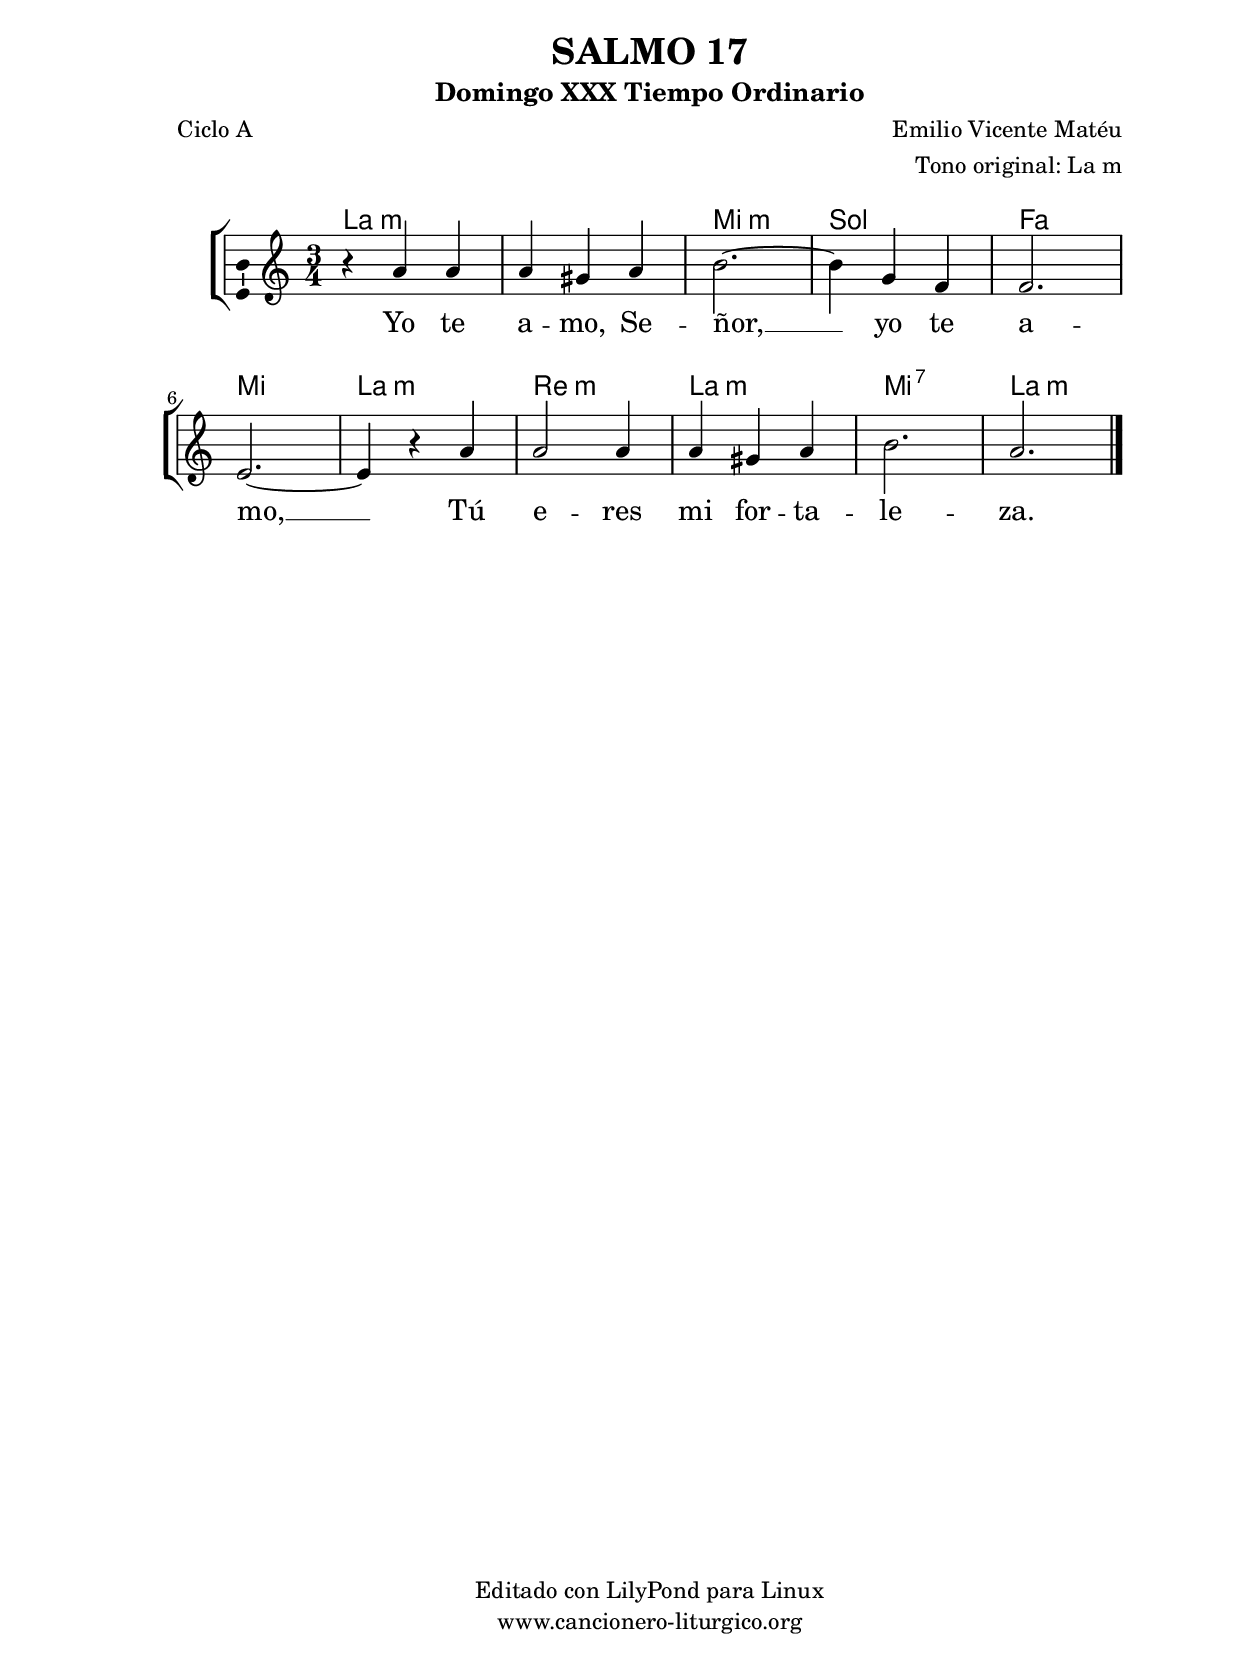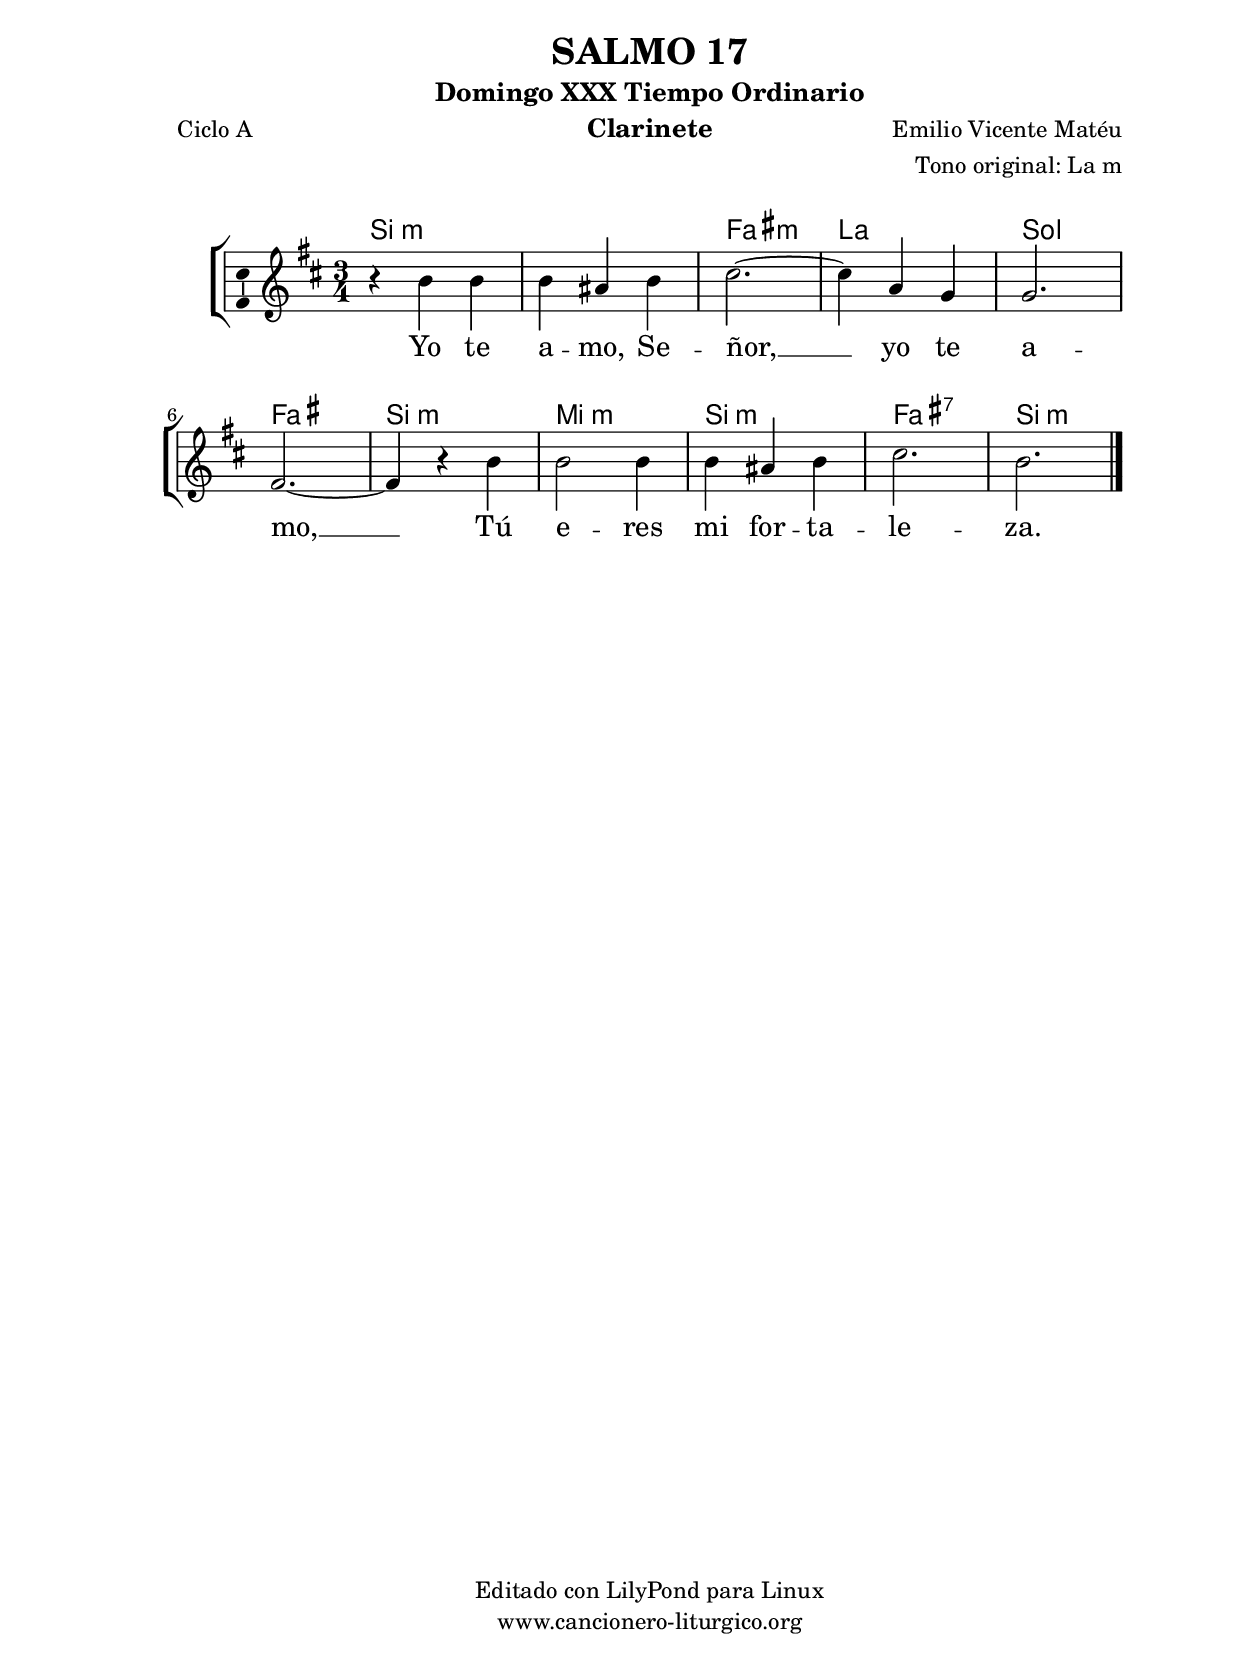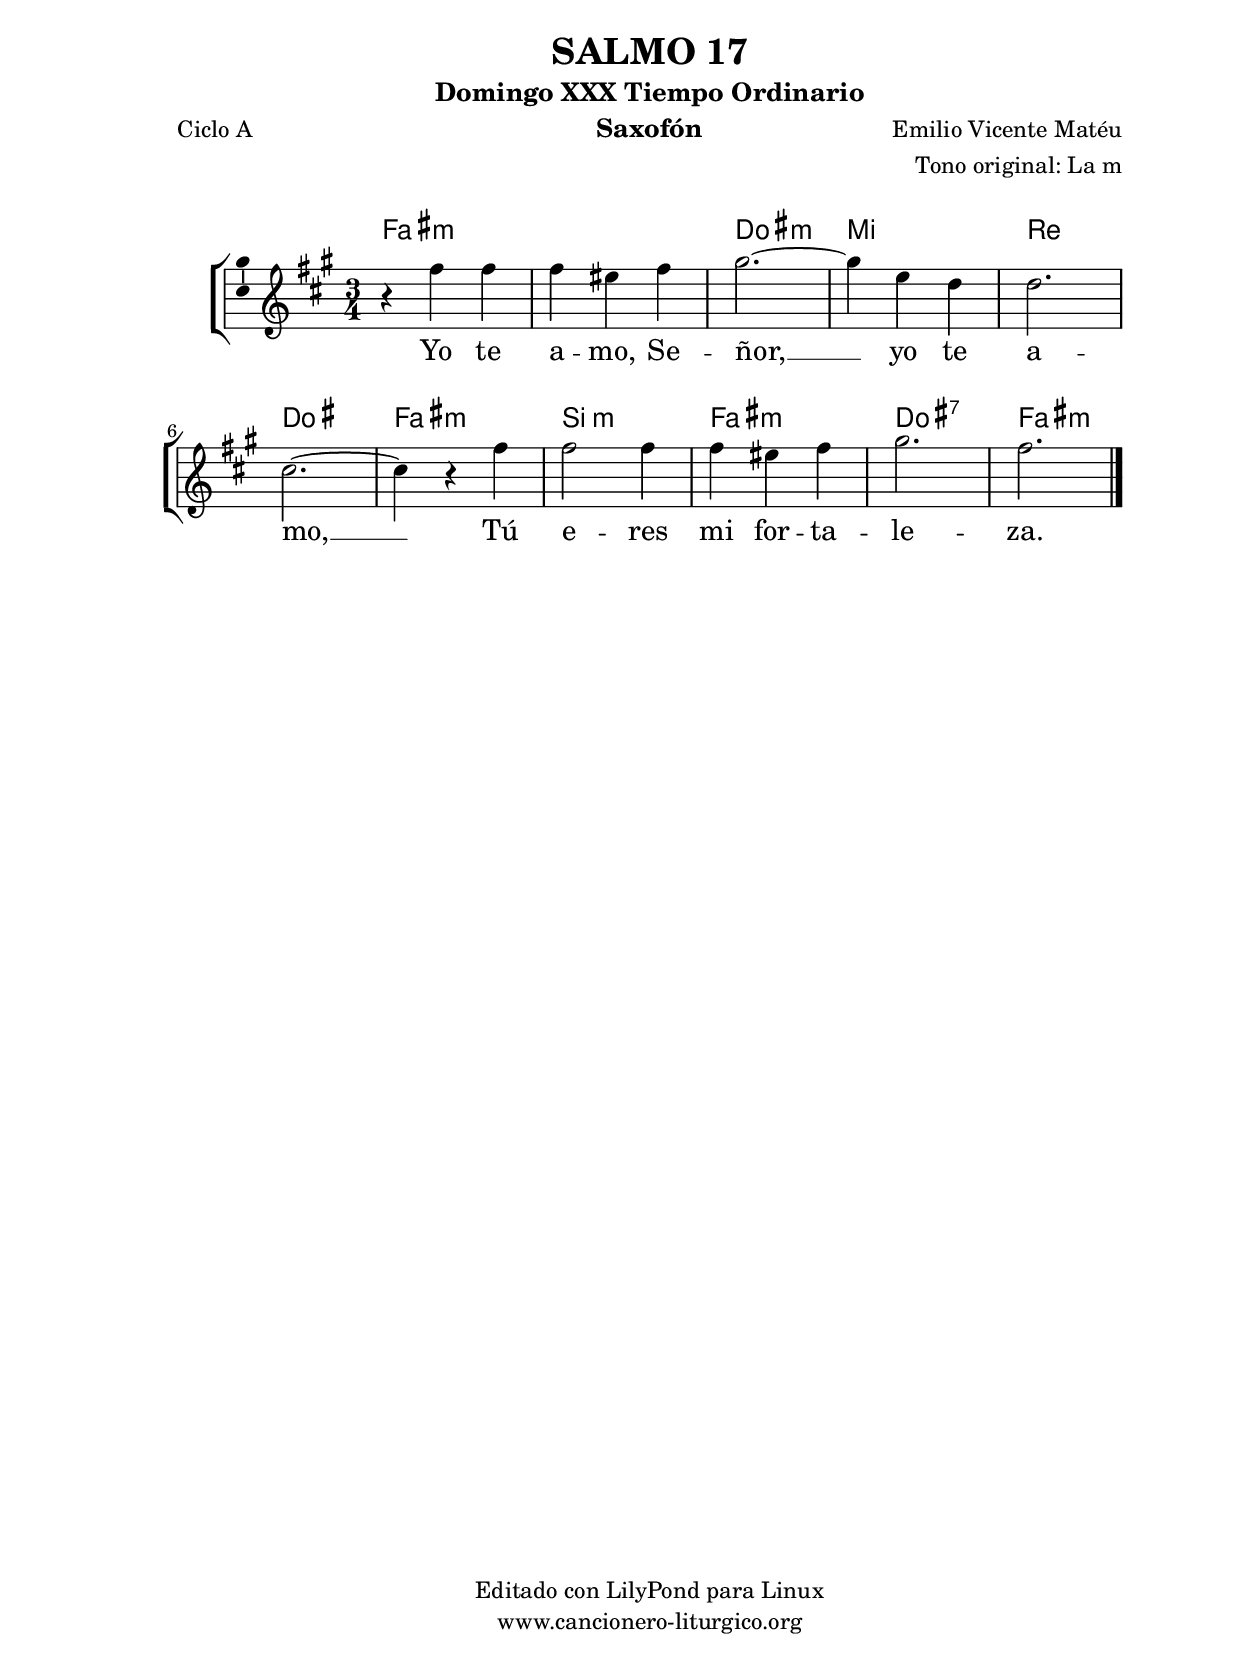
%
%para convertir .midi en .wav:
%timidity filename.midi -Ow -o finename.wav
%
%
%Para convertir de .wav a .mp3:
%lame -h -m j filename.wav
%
%
%para escuchar el midi:
%timidity nombrefichero.midi
%


%versión de lilypond para la que se ha escrito esta partitura:
\version "2.16.0"

	%Tamaño papel
	#(set-default-paper-size "a4")
	%Tamaño partitura
	#(set-global-staff-size 20)
	%No responde al pulsar sobre una nota
	#(ly:set-option 'point-and-click #f)

%parámetros del encabezamiento:
\header {
	title = "SALMO 17"
	subtitle = "Domingo XXX Tiempo Ordinario"
	composer = "Emilio Vicente Matéu"
	poet = "Ciclo A"
	meter = ""
	arranger = "Tono original: La m"
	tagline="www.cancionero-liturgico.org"
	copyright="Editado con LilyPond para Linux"
	}

%parámetros asociados al papel:
\paper  {
	oddHeaderMarkup = \markup {\fill-line { \on-the-fly #not-first-page \fromproperty #'header:title \on-the-fly #not-first-page \fromproperty #'header:composer }}
	evenHeaderMarkup = \markup {\fill-line { \fromproperty #'header:composer \fromproperty #'header:title }}
	#(set-paper-size "a4")
	print-page-number = ##f
	first-page-number = 1
	print-first-page-number = ##f
%	head-separation = 3.0 \cm
	top-margin = 2.0 \cm
	bottom-margin = 0.5\cm
%%%	bottom-margin = -1.0\cm
	left-margin = 3.0 \cm
	line-width = 16.0 \cm 
	indent = 8\mm
	interscoreline = 2.\mm
	between-system-space = 15\mm
%	para que las partituras no llenen la hoja:
	ragged-bottom = ##t
%	idem para la última hoja:
	ragged-last-bottom = ##f
%	para que las partituras llenen el ancho del papel:
	ragged-last = ##f
	after-title-space = 2.5 \cm
%page-count=1
%system-count=8

	%Flexible Vertical Spacing
%	markup-markup-spacing =
%	#'((basic-distance . 15) (minimum-distance . 15) (padding . 3))
	markup-system-spacing =
	#'((basic-distance . 15) (minimum-distance . 15) (padding . 3))
	system-system-spacing =
	#'((basic-distance . 15) (minimum-distance . 15) (padding . 3))
	score-system-spacing =
	#'((basic-distance . 15) (minimum-distance . 15) (padding . 5))
%	top-system-spacing = % header
%	#'((basic-distance . 8) (minimum-distance . 0) (padding . 3))
%	top-markup-spacing =
%	#'((basic-distance . 20) (minimum-distance . 20) (padding . 3))
	last-bottom-spacing = % footer
	#'((basic-distance . 5) (minimum-distance . 5) (padding . 3))
%	score-markup-spacing =
%	#'((basic-distance . 16) (minimum-distance . 13) (padding . 3))

	}


%parámetros que afectan a toda la partitura:
global =  {
	%clave de sol (G):
	\clef G
	%armadura:
%	\transpose ees f
	\key a \minor
	\tempo 4=130
	\set Score.tempoHideNote = ##t
	}


acordes = {
	\italianChords
	\chordmode {
%	\transpose ees f
{

a2.:m a:m e:m g f e a:m d:m a:m e:7 a:m

	}
	}
}

melodia = 
%	\transpose ees f
{
	\relative c''{

\time 3/4

r4 a4 a
a4 gis a
b2.~
b4 g f
f2.
e2.~
e4 r4 a
a2 a4
a4 gis a
b2.
a2.

	\bar "|."
	}
	}


texto = \lyricmode {
Yo te a -- mo, Se -- ñor, __
yo te a -- mo, __
Tú e -- res mi for -- ta -- le -- za.
	}


acordesStaff = \context ChordNames = acordesStaff <<
	\set chordChanges = ##t
	\acordes
	>>


vozStaff = \context Voice = vozStaff
\with {\consists "Ambitus_engraver"}
<<
%	\set Staff.instrumentName = ""
%	\set Staff.shortInstrumentName = ""
%	\set Staff.midiInstrument = #"clarinet"
%	\set Staff.midiInstrument = #"cello"
%	\set Staff.midiInstrument = #"flute"
	\set Staff.midiInstrument = #"electric guitar (jazz)"
%	\set Staff.midiInstrument = #"english horn"
%	\set Staff.midiInstrument = #"violin"
%	\set Staff.midiInstrument = #"glockenspiel"
	\set Staff.midiMinimumVolume = #0.7
	\set Staff.midiMaximumVolume = #0.9
	\global
	\melodia
	>>


textoStaff = \context Lyrics = textoStaff <<
	\lyricsto vozStaff \texto
	>>

\book {
	\score {
		\context ChoirStaff {
			\override StaffGroup.SystemStartBracket #'collapse-height = #1
			\override Score.SystemStartBar #'collapse-height = #1
			<<
			\acordesStaff
			\vozStaff
			\textoStaff
			>>
			}
		\layout {
	    		\context {
				\Lyrics
				\override LyricText #'font-size = #2
				}
	   		 \context {
				\Score
				%fontSize = #3
				\override StaffSymbol #'staff-space = #(magstep +3)
				%\override Beam #'thickness = #0.55
				%\override SpacingSpanner #'spacing-increment = #1.0
				%\override Slur #'height-limit = #1.5
				}
			}
		}
	\score {
		\unfoldRepeats
		\context ChoirStaff {
			<<
			\acordesStaff
			\vozStaff
			>>
			}
		\midi {
	  		\context {
	  			\Score
				tempoWholesPerMinute = #(ly:make-moment 70 4)
				}
			}
		}
	}

%Partitura para clarinete
#(define output-suffix "C")
\book {
	\header{
		instrument = "Clarinete"
		}
	\score {
		\context ChoirStaff {
			\override StaffGroup.SystemStartBracket #'collapse-height = #1
			\override Score.SystemStartBar #'collapse-height = #1
\transpose c d
			<<
			\acordesStaff
			\vozStaff
			\textoStaff
			>>
			}
		\layout {
	    		\context {
				\Lyrics
				\override LyricText #'font-size = #2
				}
	   		 \context {
				\Score
				%fontSize = #3
				\override StaffSymbol #'staff-space = #(magstep +3)
				%\override Beam #'thickness = #0.55
				%\override SpacingSpanner #'spacing-increment = #1.0
				%\override Slur #'height-limit = #1.5
				}
			}
		}
	}

%Partitura para saxofón
#(define output-suffix "S")
\book {
	\header{
		instrument = "Saxofón"
		}
	\score {
		\context ChoirStaff {
			\override StaffGroup.SystemStartBracket #'collapse-height = #1
			\override Score.SystemStartBar #'collapse-height = #1
\transpose c a
			<<
			\acordesStaff
			\vozStaff
			\textoStaff
			>>
			}
		\layout {
	    		\context {
				\Lyrics
				\override LyricText #'font-size = #2
				}
	   		 \context {
				\Score
				%fontSize = #3
				\override StaffSymbol #'staff-space = #(magstep +3)
				%\override Beam #'thickness = #0.55
				%\override SpacingSpanner #'spacing-increment = #1.0
				%\override Slur #'height-limit = #1.5
				}
			}
		}
	}

